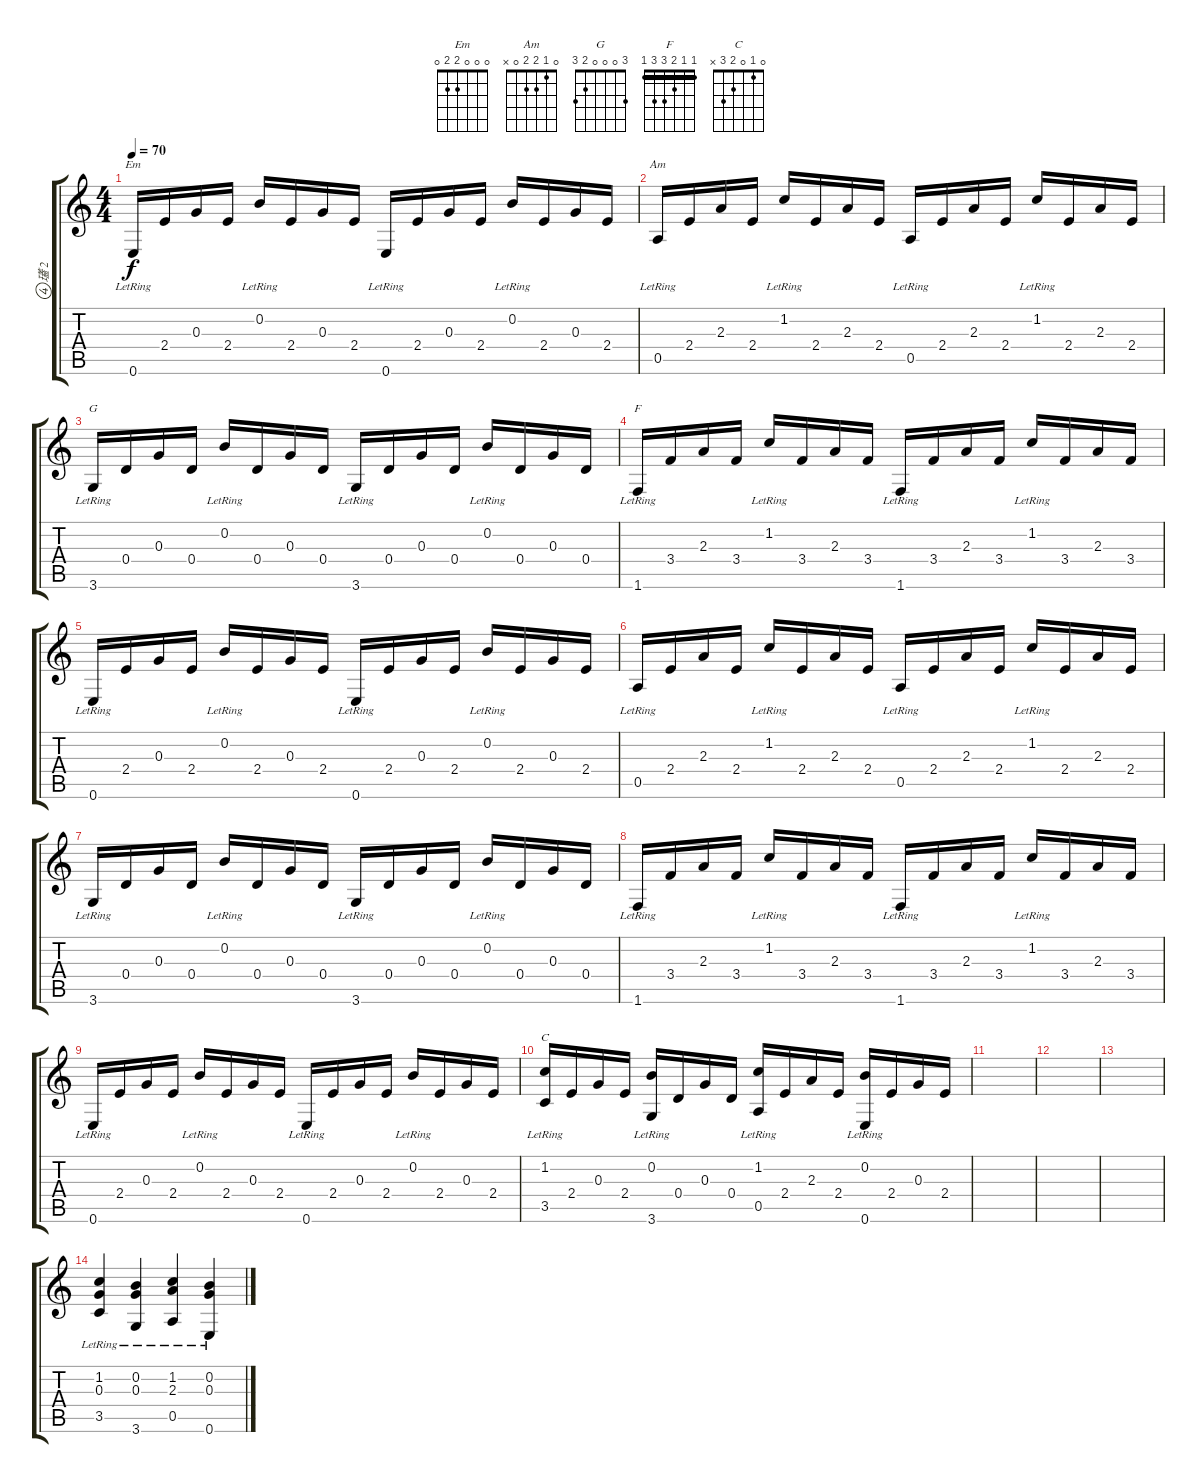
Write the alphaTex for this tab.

\track ("瓂 2" "瓂 2") {instrument acousticguitarsteel}
\staff {score tabs}
\tuning (E4 B3 G3 D3 A2 E2) {hide}
\chord ("Em" 0 0 0 2 2 0)
\chord ("Am" 0 1 2 2 0 x)
\chord ("G" 3 0 0 0 2 3)
\chord ("F" 1 1 2 3 3 1) {barre 1}
\chord ("C" 0 1 0 2 3 x)
\ts (4 4)
\tempo 70
\clef g2
\ks c
0.6{lr}.16{ch "Em" dy f} 2.4.16 0.3.16 2.4.16 0.2{lr}.16 2.4.16 0.3.16 2.4.16 0.6{lr}.16 2.4.16 0.3.16 2.4.16 0.2{lr}.16 2.4.16 0.3.16 2.4.16 |
0.5{lr}.16{ch "Am"} 2.4.16 2.3.16 2.4.16 1.2{lr}.16 2.4.16 2.3.16 2.4.16 0.5{lr}.16 2.4.16 2.3.16 2.4.16 1.2{lr}.16 2.4.16 2.3.16 2.4.16 |
3.6{lr}.16{ch "G"} 0.4.16 0.3.16 0.4.16 0.2{lr}.16 0.4.16 0.3.16 0.4.16 3.6{lr}.16 0.4.16 0.3.16 0.4.16 0.2{lr}.16 0.4.16 0.3.16 0.4.16 |
1.6{lr}.16{ch "F"} 3.4.16 2.3.16 3.4.16 1.2{lr}.16 3.4.16 2.3.16 3.4.16 1.6{lr}.16 3.4.16 2.3.16 3.4.16 1.2{lr}.16 3.4.16 2.3.16 3.4.16 |
0.6{lr}.16 2.4.16 0.3.16 2.4.16 0.2{lr}.16 2.4.16 0.3.16 2.4.16 0.6{lr}.16 2.4.16 0.3.16 2.4.16 0.2{lr}.16 2.4.16 0.3.16 2.4.16 |
0.5{lr}.16 2.4.16 2.3.16 2.4.16 1.2{lr}.16 2.4.16 2.3.16 2.4.16 0.5{lr}.16 2.4.16 2.3.16 2.4.16 1.2{lr}.16 2.4.16 2.3.16 2.4.16 |
3.6{lr}.16 0.4.16 0.3.16 0.4.16 0.2{lr}.16 0.4.16 0.3.16 0.4.16 3.6{lr}.16 0.4.16 0.3.16 0.4.16 0.2{lr}.16 0.4.16 0.3.16 0.4.16 |
1.6{lr}.16 3.4.16 2.3.16 3.4.16 1.2{lr}.16 3.4.16 2.3.16 3.4.16 1.6{lr}.16 3.4.16 2.3.16 3.4.16 1.2{lr}.16 3.4.16 2.3.16 3.4.16 |
0.6{lr}.16 2.4.16 0.3.16 2.4.16 0.2{lr}.16 2.4.16 0.3.16 2.4.16 0.6{lr}.16 2.4.16 0.3.16 2.4.16 0.2{lr}.16 2.4.16 0.3.16 2.4.16 |
(1.2{lr} 3.5{lr}).16{ch "C"} 2.4.16 0.3.16 2.4.16 (0.2{lr} 3.6{lr}).16 0.4.16 0.3.16 0.4.16 (1.2{lr} 0.5{lr}).16 2.4.16 2.3.16 2.4.16 (0.2{lr} 0.6{lr}).16 2.4.16 0.3.16 2.4.16 |
|
|
|
(1.2{lr} 0.3{lr} 3.5{lr}).4 (0.2{lr} 0.3{lr} 3.6{lr}).4 (1.2{lr} 2.3{lr} 0.5{lr}).4 (0.2{lr} 0.3{lr} 0.6{lr}).4
